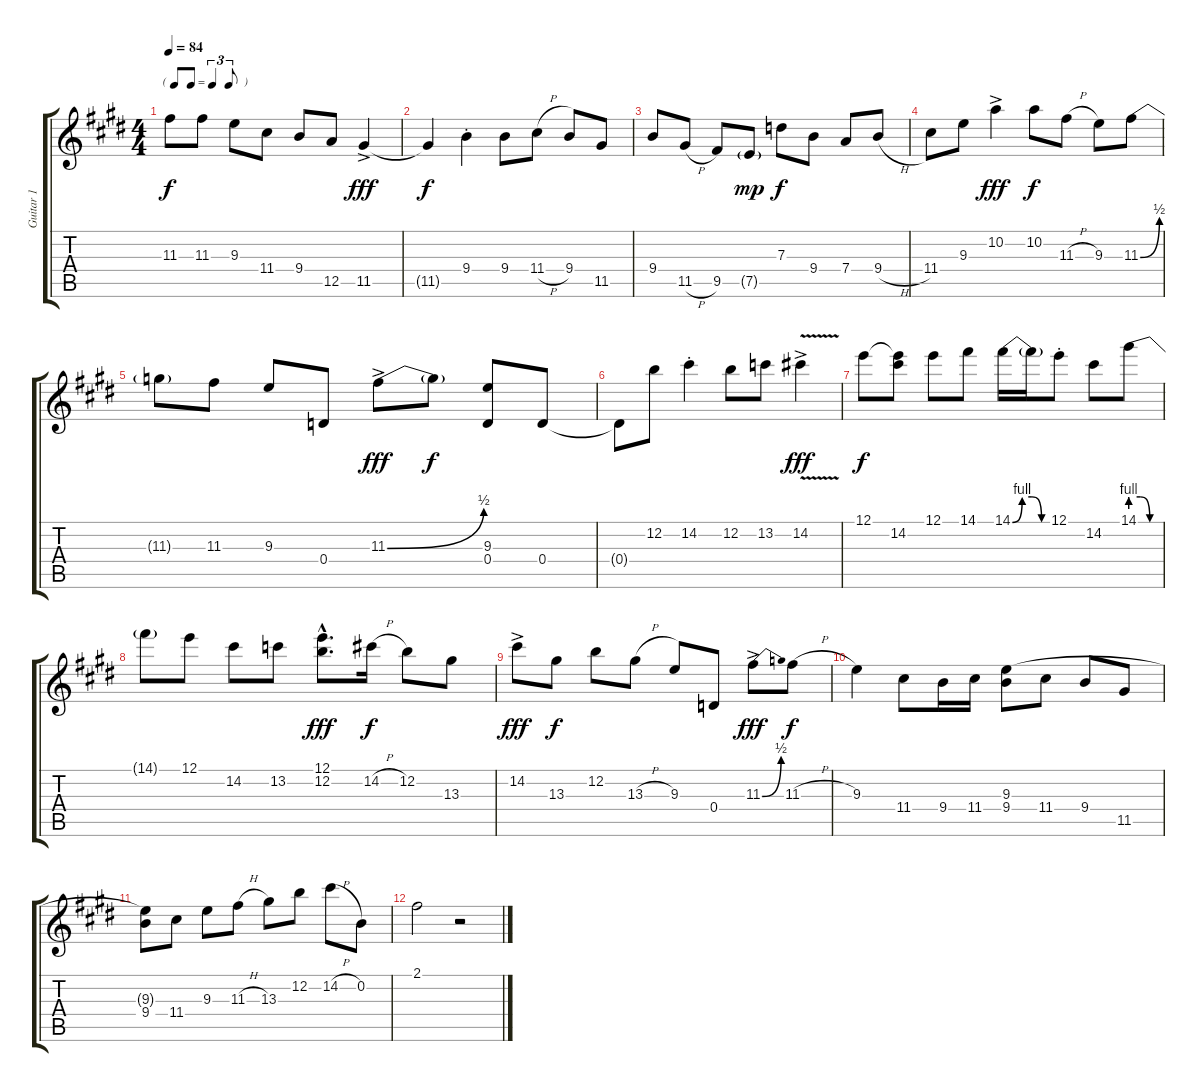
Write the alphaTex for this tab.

\track ("Guitar 1" "Guitar 1") {instrument acousticguitarsteel}
\staff {score tabs}
\tuning (E4 B3 G3 D3 A2 E2) {hide}
\ts (4 4)
\tf triplet8th
\tempo 84
\clef g2
\ks e
11.3{t}.8{dy f} 11.3.8 9.3.8 11.4.8 9.4.8 12.5.8 11.5{ac}.4{dy fff} |
11.5{t}.4{dy f} 9.4{st}.4 9.4.8 11.4{h}.8 9.4.8 11.5.8 |
9.4.8 11.5{h}.8 9.5.8 7.5{g}.8{dy mp} 7.3.8{dy f} 9.4.8 7.4.8 9.4{h}.8 |
11.4.8 9.3.8 10.2{ac}.4{dy fff} 10.2.8{dy f} 11.3{h}.8 9.3.8 11.3{be (bend 0 0 60 2)}.8 |
11.3{t}.8 11.3.8 9.3.8 0.4.8 11.3{be (bend 0 0 60 2) ac}.8{dy fff} 11.3{t}.8{dy f} (9.3 0.4).8 0.4.8 |
0.4{t}.8 12.2.8 14.2{st}.4 12.2.8 13.2.8 14.2{v ac}.4{dy fff} |
12.1.8{dy f} (12.1{t} 14.2).8 12.1.8 14.1.8 14.1{be (custom 0 0 15 4 30 4 45 0 60 0)}.16 14.1{t}.16 12.1{st}.8 14.2.8 14.1{be (custom 0 4 20 4 40 0 60 0)}.8 |
14.1{t}.8 12.1.8 14.2.8 13.2.8 (12.1{hac} 12.2{hac}).8{d dy fff} 14.2{h}.16{dy f} 12.2.8 13.3.8 |
14.2{ac}.8{dy fff} 13.3.8{dy f} 12.2.8 13.3{h}.8 9.3.8 0.4.8 11.3{be (bend 0 0 60 2) ac}.8{dy fff} 11.3{h}.8{dy f} |
9.3.4 11.4.8 9.4.16 11.4.16 (9.3 9.4).8 11.4.8 9.4.8 11.5.8 |
(9.3{t} 9.4).8 11.4.8 9.3.8 11.3{h}.8 13.3.8 12.2.8 14.2{h}.8 0.2.8 |
2.1.2 r.2
